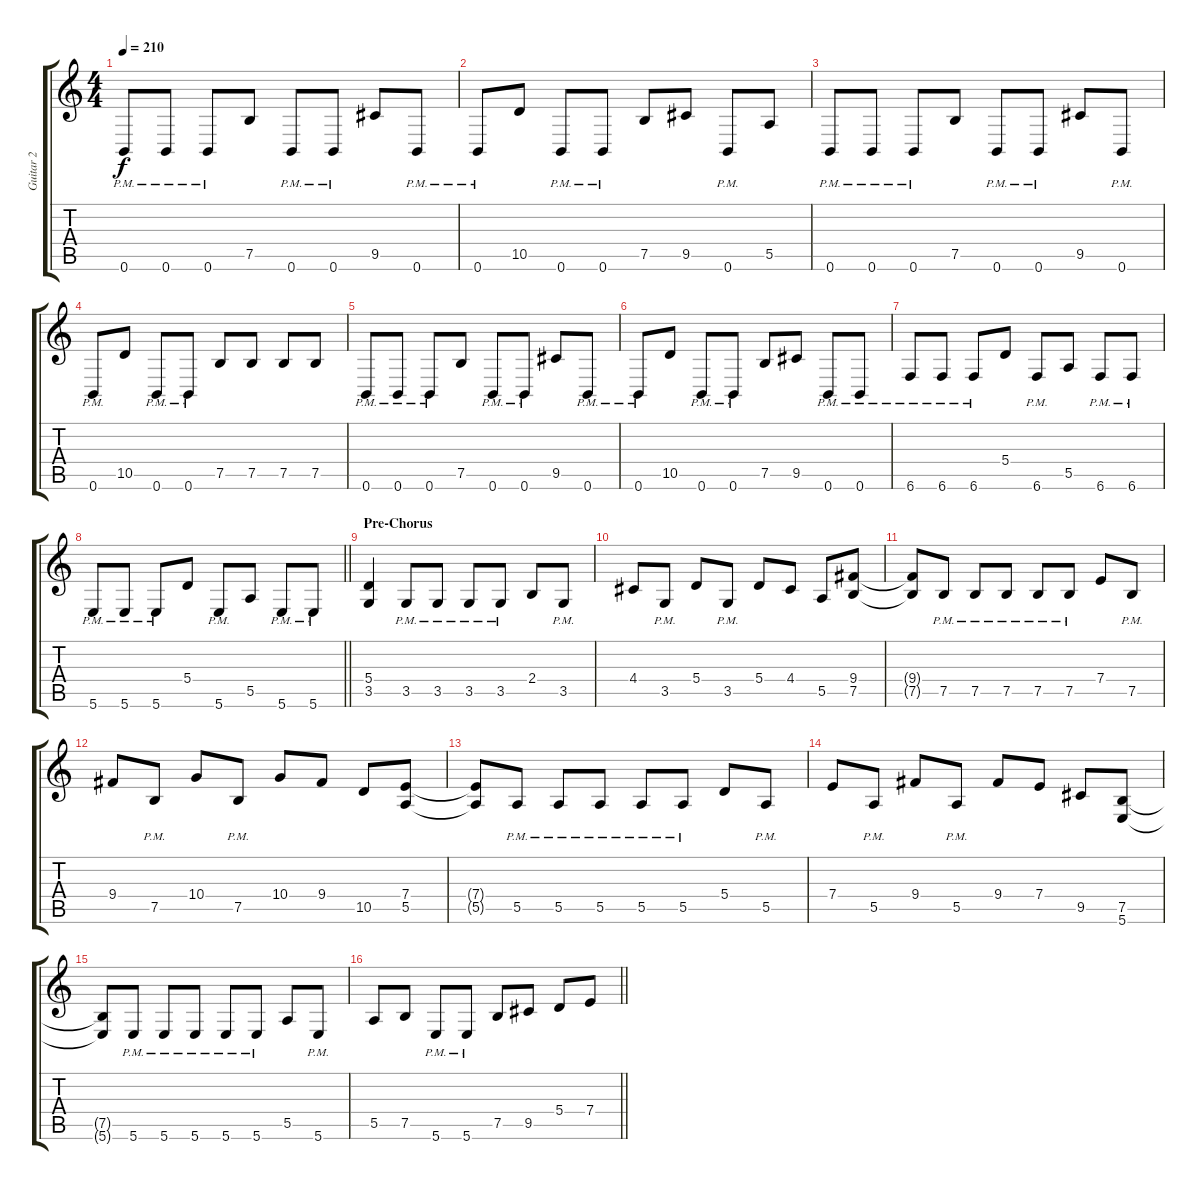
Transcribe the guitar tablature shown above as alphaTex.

\track ("Guitar 2" "Guitar 2") {instrument distortionguitar}
\staff {score tabs}
\tuning (B3 Gb3 D3 A2 E2 B1) {hide}
\ts (4 4)
\tempo 210
\clef g2
\ks c
0.6{pm}.8{dy f} 0.6{pm}.8 0.6{pm}.8 7.5.8 0.6{pm}.8 0.6{pm}.8 9.5.8 0.6{pm}.8 |
0.6{pm}.8 10.5.8 0.6{pm}.8 0.6{pm}.8 7.5.8 9.5.8 0.6{pm}.8 5.5.8 |
0.6{pm}.8 0.6{pm}.8 0.6{pm}.8 7.5.8 0.6{pm}.8 0.6{pm}.8 9.5.8 0.6{pm}.8 |
0.6{pm}.8 10.5.8 0.6{pm}.8 0.6{pm}.8 7.5.8 7.5.8 7.5.8 7.5.8 |
0.6{pm}.8 0.6{pm}.8 0.6{pm}.8 7.5.8 0.6{pm}.8 0.6{pm}.8 9.5.8 0.6{pm}.8 |
0.6{pm}.8 10.5.8 0.6{pm}.8 0.6{pm}.8 7.5.8 9.5.8 0.6{pm}.8 0.6{pm}.8 |
6.6{pm}.8 6.6{pm}.8 6.6{pm}.8 5.4.8 6.6{pm}.8 5.5.8 6.6{pm}.8 6.6{pm}.8 |
\barLineRight lightlight
5.6{pm}.8 5.6{pm}.8 5.6{pm}.8 5.4.8 5.6{pm}.8 5.5.8 5.6{pm}.8 5.6{pm}.8 |
\section ("" "Pre-Chorus")
(5.4 3.5).4{balance 8} 3.5{pm}.8 3.5{pm}.8 3.5{pm}.8 3.5{pm}.8 2.4.8 3.5{pm}.8 |
4.4.8 3.5{pm}.8 5.4.8 3.5{pm}.8 5.4.8 4.4.8 5.5.8 (9.4 7.5).8 |
(9.4{t} 7.5{t}).8 7.5{pm}.8 7.5{pm}.8 7.5{pm}.8 7.5{pm}.8 7.5{pm}.8 7.4.8 7.5{pm}.8 |
9.4.8 7.5{pm}.8 10.4.8 7.5{pm}.8 10.4.8 9.4.8 10.5.8 (7.4 5.5).8 |
(7.4{t} 5.5{t}).8 5.5{pm}.8 5.5{pm}.8 5.5{pm}.8 5.5{pm}.8 5.5{pm}.8 5.4.8 5.5{pm}.8 |
7.4.8 5.5{pm}.8 9.4.8 5.5{pm}.8 9.4.8 7.4.8 9.5.8 (7.5 5.6).8 |
(7.5{t} 5.6{t}).8 5.6{pm}.8 5.6{pm}.8 5.6{pm}.8 5.6{pm}.8 5.6{pm}.8 5.5.8 5.6{pm}.8 |
\barLineRight lightlight
5.5.8 7.5.8 5.6{pm}.8 5.6{pm}.8 7.5.8 9.5.8 5.4.8 7.4.8
